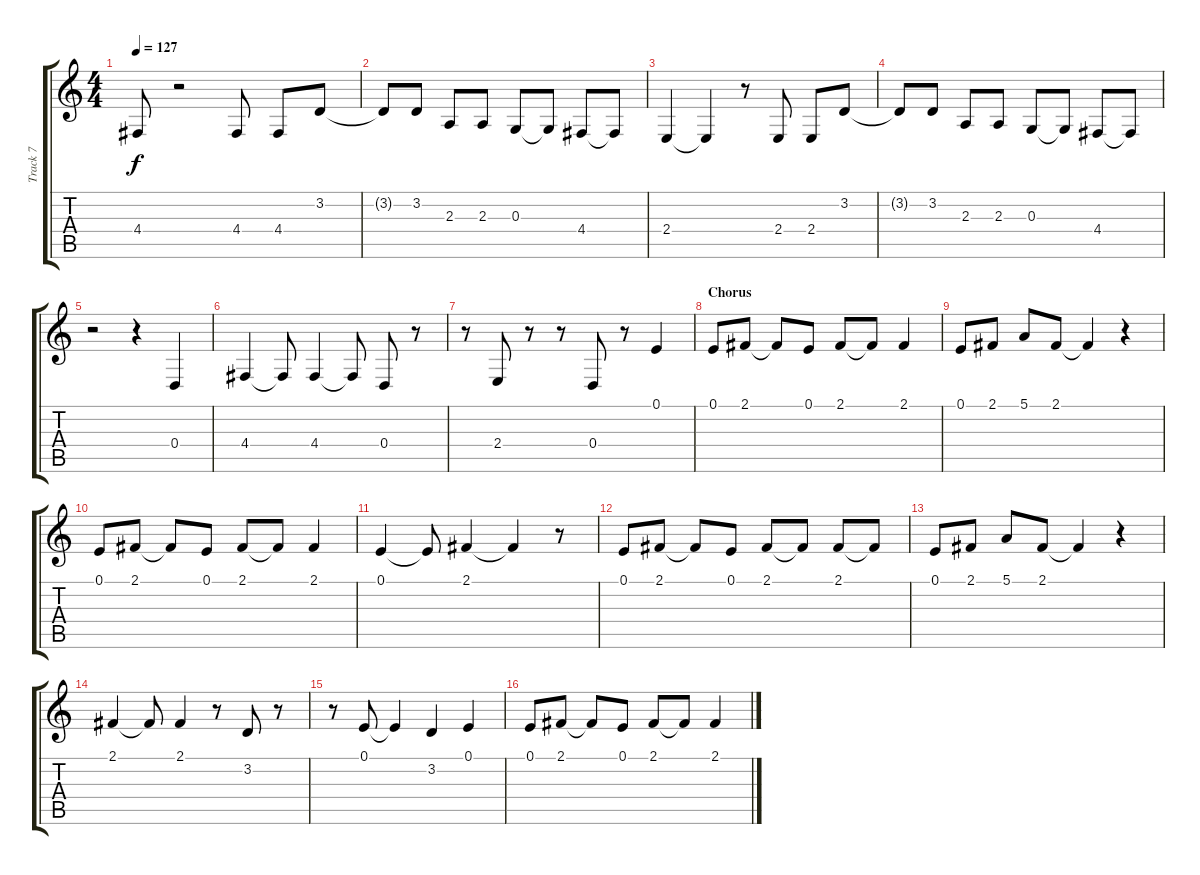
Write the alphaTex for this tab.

\track ("Track 7" "Track 7") {instrument violin}
\staff {score tabs}
\tuning (E4 B3 G3 D3 A2 E2) {hide}
\ts (4 4)
\tempo 127
\clef g2
\ks c
4.4{t}.8{dy f} r.2 4.4.8 4.4.8 3.2.8 |
3.2{t}.8 3.2.8 2.3.8 2.3.8 0.3.8 0.3{t}.8 4.4.8 4.4{t}.8 |
2.4.4 2.4{t}.4 r.8 2.4.8 2.4.8 3.2.8 |
3.2{t}.8 3.2.8 2.3.8 2.3.8 0.3.8 0.3{t}.8 4.4.8 4.4{t}.8 |
r.2 r.4 0.4.4 |
4.4.4 4.4{t}.8 4.4.4 4.4{t}.8 0.4.8 r.8 |
r.8 2.4.8 r.8 r.8 0.4.8 r.8 0.1.4 |
\section ("" "Chorus")
0.1.8 2.1.8 2.1{t}.8 0.1.8 2.1.8 2.1{t}.8 2.1.4 |
0.1.8 2.1.8 5.1.8 2.1.8 2.1{t}.4 r.4 |
0.1.8 2.1.8 2.1{t}.8 0.1.8 2.1.8 2.1{t}.8 2.1.4 |
0.1.4 0.1{t}.8 2.1.4 2.1{t}.4 r.8 |
0.1.8 2.1.8 2.1{t}.8 0.1.8 2.1.8 2.1{t}.8 2.1.8 2.1{t}.8 |
0.1.8 2.1.8 5.1.8 2.1.8 2.1{t}.4 r.4 |
2.1.4 2.1{t}.8 2.1.4 r.8 3.2.8 r.8 |
r.8 0.1.8 0.1{t}.4 3.2.4 0.1.4 |
0.1.8 2.1.8 2.1{t}.8 0.1.8 2.1.8 2.1{t}.8 2.1.4
